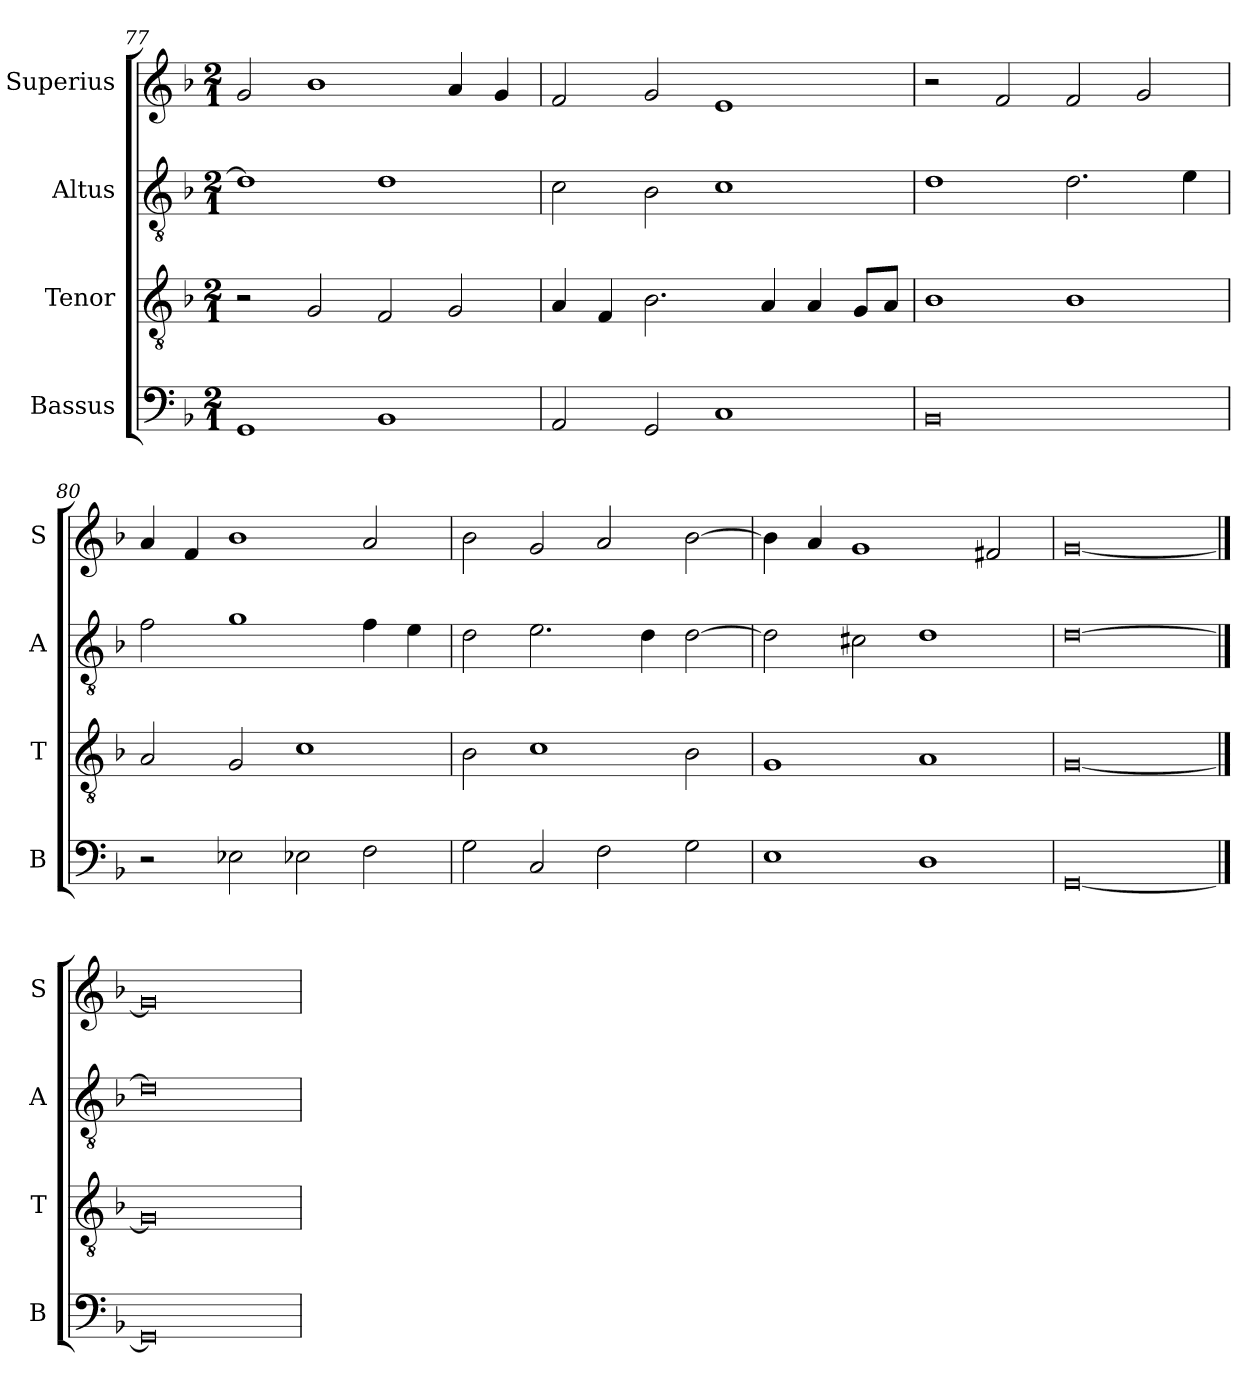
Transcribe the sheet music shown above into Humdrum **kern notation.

**kern	**kern	**kern	**kern
*part4	*part3	*part2	*part1
*staff4	*staff3	*staff2	*staff1
*I"Bassus	*I"Tenor	*I"Altus	*I"Superius
*I'B	*I'T	*I'A	*I'S
*clefF4	*clefGv2	*clefGv2	*clefG2
*k[b-]	*k[b-]	*k[b-]	*k[b-]
*F:	*F:	*F:	*F:
*M2/1	*M2/1	*M2/1	*M2/1
=77	=77	=77	=77
1GG	2r	1d]	2g
.	2G	.	1b-
1BB-	2F	1d	.
.	2G	.	4a
.	.	.	4g
=78	=78	=78	=78
2AA	4A	2c	2f
.	4F	.	.
2GG	2.B-	2B-	2g
1C	.	1c	1e
.	4A	.	.
.	4A	.	.
.	8GL	.	.
.	8AJ	.	.
=79	=79	=79	=79
0BB-	1B-	1d	2r
.	.	.	2f
.	1B-	2.d	2f
.	.	.	2g
.	.	4e	.
=80	=80	=80	=80
2r	2A	2f	4a
.	.	.	4f
2E-X	2G	1g	1b-
2E-X	1c	.	.
2F	.	4f	2a
.	.	4e	.
=81	=81	=81	=81
2G	2B-	2d	2b-
2C	1c	2.e	2g
2F	.	.	2a
.	.	4d	.
2G	2B-	[2d	[2b-
=82	=82	=82	=82
1E	1G	2d]	4b-]
.	.	.	4a
.	.	2c#X	1g
1D	1A	1d	.
.	.	.	2f#X
=83	=83	=83	=83
[0GG	[0G	[0d	[0g
==84	==84	==84	==84
0GG]	0G]	0d]	0g]
=	=	=	=
*-	*-	*-	*-
